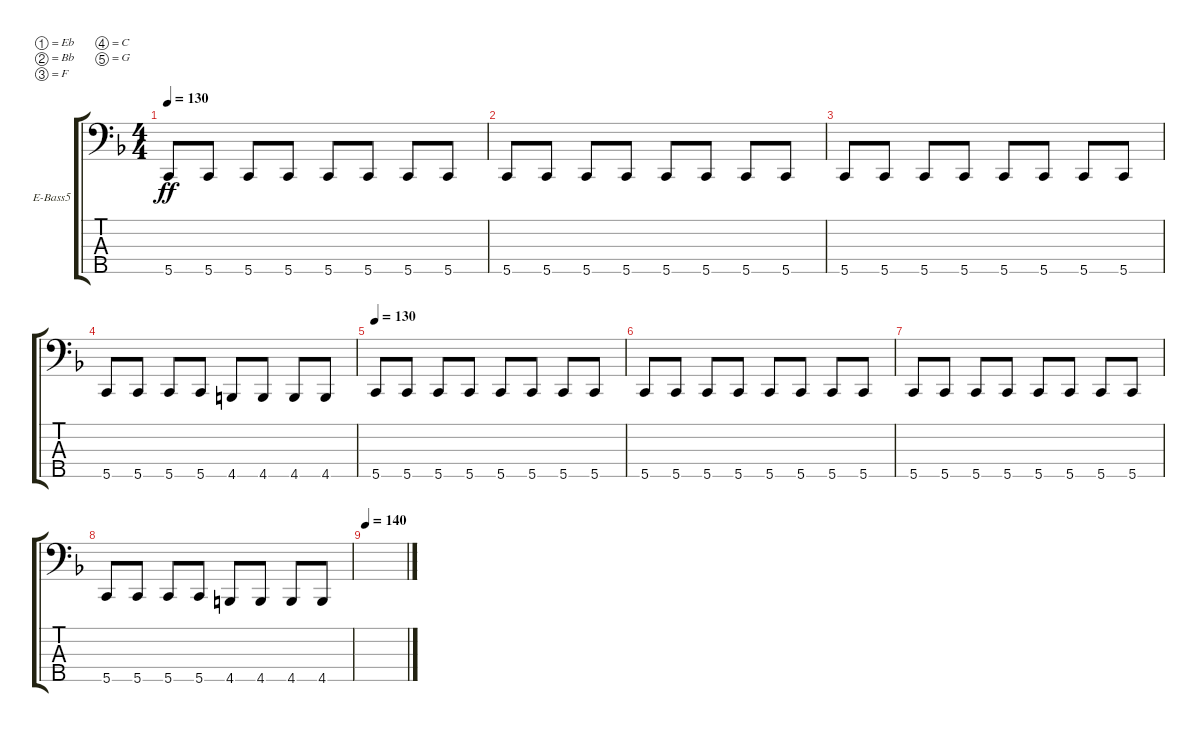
\defaultSystemsLayout 4
\bracketExtendMode groupsimilarinstruments
\firstSystemTrackNameOrientation horizontal
\otherSystemsTrackNameOrientation horizontal
\track ("Electric Bass" "E-Bass5") {instrument electricbassfinger}
\staff {score tabs}
\tuning (Eb2 Bb1 F1 C1 G0)
\ts (4 4)
\section ("" "")
\tempo 130
\clef f4
\scale
0.333333
\ks f
5.5.8{dy ff} 5.5.8 5.5.8 5.5.8 5.5.8 5.5.8 5.5.8 5.5.8 |
\scale
0.333333 5.5.8 5.5.8 5.5.8 5.5.8 5.5.8 5.5.8 5.5.8 5.5.8 |
\scale
0.333333 5.5.8 5.5.8 5.5.8 5.5.8 5.5.8 5.5.8 5.5.8 5.5.8 |
\scale
0.333333 5.5.8 5.5.8 5.5.8 5.5.8 4.5.8 4.5.8 4.5.8 4.5.8 |
\tempo 130
\scale
0.333333 5.5.8 5.5.8 5.5.8 5.5.8 5.5.8 5.5.8 5.5.8 5.5.8 |
\scale
0.333333 5.5.8 5.5.8 5.5.8 5.5.8 5.5.8 5.5.8 5.5.8 5.5.8 |
\scale
0.333333 5.5.8 5.5.8 5.5.8 5.5.8 5.5.8 5.5.8 5.5.8 5.5.8 |
\scale
0.333333 5.5.8 5.5.8 5.5.8 5.5.8 4.5.8 4.5.8 4.5.8 4.5.8 |
\tempo 140
\scale
0.333333 |
\scale
0.333333 |
\scale
0.333333 |
\scale
0.333333 |
\scale
0.333333 |
\scale
0.333333 |
\scale
0.333333 |
\scale
0.333333
